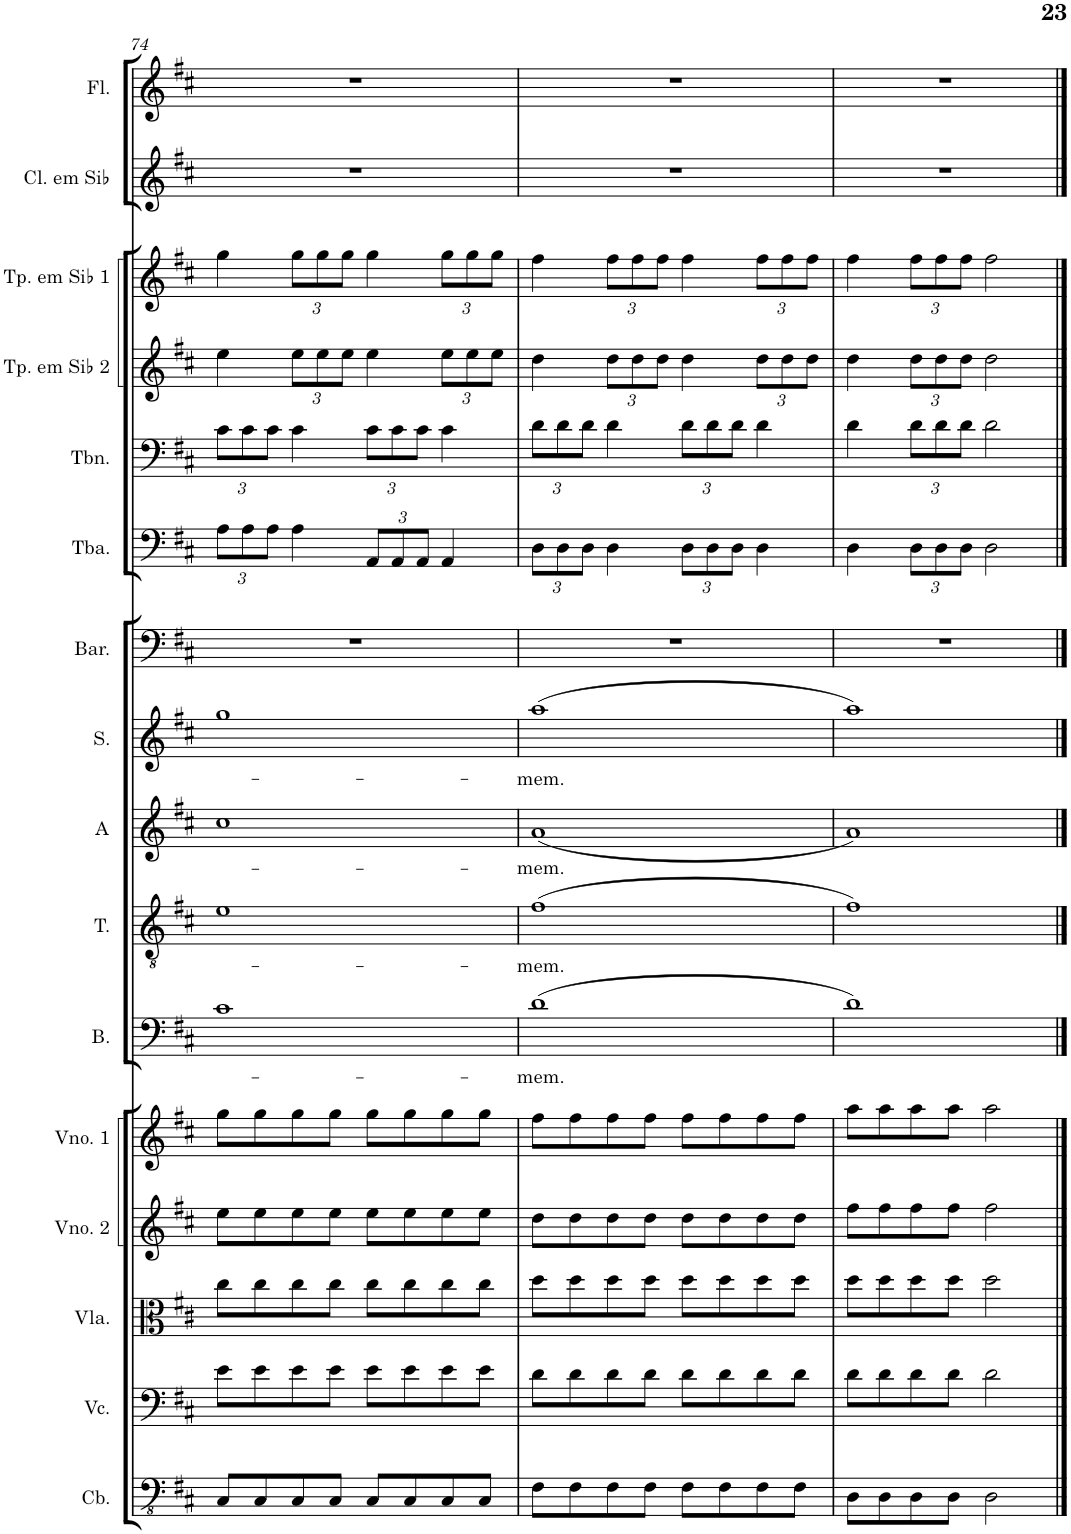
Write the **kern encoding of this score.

**kern	**kern	**kern	**kern	**kern	**kern	**text	**kern	**text	**kern	**text	**kern	**text	**kern	**kern	**kern	**kern	**kern	**kern	**kern
*part16	*part15	*part14	*part13	*part12	*part11	*part11	*part10	*part10	*part9	*part9	*part8	*part8	*part7	*part6	*part5	*part4	*part3	*part2	*part1
*staff16	*staff15	*staff14	*staff13	*staff12	*staff11	*staff11	*staff10	*staff10	*staff9	*staff9	*staff8	*staff8	*staff7	*staff6	*staff5	*staff4	*staff3	*staff2	*staff1
*I"Contrabaixo	*I"Violoncelo	*I"Viola	*I"Violino 2	*I"Violino 1	*I"Baixo	*	*I"Tenor	*	*I"Alto	*	*I"Soprano	*	*I"Barítono	*I"Tuba	*I"Trombone	*I"Tromp2  Sib	*I"Tromp Sib 1	*I"Clar Sib	*I"Flauta T.
*I'Cb.	*I'Vc.	*I'Vla.	*I'Vno. 2	*I'Vno. 1	*I'B.	*	*I'T.	*	*I'A	*	*I'S.	*	*I'Bar.	*I'Tba.	*I'Tbn.	*	*	*	*I'Fl.
!!LO:PB:g=z
*clefFv4	*clefF4	*clefC3	*clefG2	*clefG2	*clefF4	*	*clefGv2	*	*clefG2	*	*clefG2	*	*clefF4	*clefF4	*clefF4	*clefG2	*clefG2	*clefG2	*clefG2
*Trd7c12	*	*	*	*	*	*	*	*	*	*	*	*	*	*	*	*Trd1c2	*Trd1c2	*Trd1c2	*
*k[f#c#]	*k[f#c#]	*k[f#c#]	*k[f#c#]	*k[f#c#]	*k[f#c#]	*	*k[f#c#]	*	*k[f#c#]	*	*k[f#c#]	*	*k[f#c#]	*k[f#c#]	*k[f#c#]	*k[f#c#]	*k[f#c#]	*k[f#c#]	*k[f#c#]
*M4/4	*M4/4	*M4/4	*M4/4	*M4/4	*M4/4	*	*M4/4	*	*M4/4	*	*M4/4	*	*M4/4	*M4/4	*M4/4	*M4/4	*M4/4	*M4/4	*M4/4
*	*	*	*	*	*	*	*	*	*	*	*	*	*	*Xbrackettup	*Xbrackettup	*	*	*	*
=74	=74	=74	=74	=74	=74	=74	=74	=74	=74	=74	=74	=74	=74	=74	=74	=74	=74	=74	=74
8CC#/L	8e\L	8cc#\L	8ee\L	8gg\L	1c#	.	1e	.	1cc#	.	1gg	.	1r	12A\L	12c#\L	4ee\	4gg\	1r	1r
.	.	.	.	.	.	.	.	.	.	.	.	.	.	12A\	12c#\	.	.	.	.
8CC#/	8e\	8cc#\	8ee\	8gg\	.	.	.	.	.	.	.	.	.	.	.	.	.	.	.
.	.	.	.	.	.	.	.	.	.	.	.	.	.	12A\J	12c#\J	.	.	.	.
*	*	*	*	*	*	*	*	*	*	*	*	*	*	*	*	*Xbrackettup	*Xbrackettup	*	*
8CC#/	8e\	8cc#\	8ee\	8gg\	.	.	.	.	.	.	.	.	.	4A\	4c#\	12ee\L	12gg\L	.	.
.	.	.	.	.	.	.	.	.	.	.	.	.	.	.	.	12ee\	12gg\	.	.
8CC#/J	8e\J	8cc#\J	8ee\J	8gg\J	.	.	.	.	.	.	.	.	.	.	.	.	.	.	.
.	.	.	.	.	.	.	.	.	.	.	.	.	.	.	.	12ee\J	12gg\J	.	.
8CC#/L	8e\L	8cc#\L	8ee\L	8gg\L	.	.	.	.	.	.	.	.	.	12AA/L	12c#\L	4ee\	4gg\	.	.
.	.	.	.	.	.	.	.	.	.	.	.	.	.	12AA/	12c#\	.	.	.	.
8CC#/	8e\	8cc#\	8ee\	8gg\	.	.	.	.	.	.	.	.	.	.	.	.	.	.	.
.	.	.	.	.	.	.	.	.	.	.	.	.	.	12AA/J	12c#\J	.	.	.	.
8CC#/	8e\	8cc#\	8ee\	8gg\	.	.	.	.	.	.	.	.	.	4AA/	4c#\	12ee\L	12gg\L	.	.
.	.	.	.	.	.	.	.	.	.	.	.	.	.	.	.	12ee\	12gg\	.	.
8CC#/J	8e\J	8cc#\J	8ee\J	8gg\J	.	.	.	.	.	.	.	.	.	.	.	.	.	.	.
.	.	.	.	.	.	.	.	.	.	.	.	.	.	.	.	12ee\J	12gg\J	.	.
=75	=75	=75	=75	=75	=75	=75	=75	=75	=75	=75	=75	=75	=75	=75	=75	=75	=75	=75	=75
!	!	!	!	!	!	!LO:LY:b	!	!LO:LY:b	!	!LO:LY:b	!	!LO:LY:b	!	!	!	!	!	!	!
8FF#\L	8d\L	8dd\L	8dd\L	8ff#\L	(1d	-mem.	(1f#	-mem.	(1a	-mem.	(1aa	-mem.	1r	12D\L	12d\L	4dd\	4ff#\	1r	1r
.	.	.	.	.	.	.	.	.	.	.	.	.	.	12D\	12d\	.	.	.	.
8FF#\	8d\	8dd\	8dd\	8ff#\	.	.	.	.	.	.	.	.	.	.	.	.	.	.	.
.	.	.	.	.	.	.	.	.	.	.	.	.	.	12D\J	12d\J	.	.	.	.
8FF#\	8d\	8dd\	8dd\	8ff#\	.	.	.	.	.	.	.	.	.	4D\	4d\	12dd\L	12ff#\L	.	.
.	.	.	.	.	.	.	.	.	.	.	.	.	.	.	.	12dd\	12ff#\	.	.
8FF#\J	8d\J	8dd\J	8dd\J	8ff#\J	.	.	.	.	.	.	.	.	.	.	.	.	.	.	.
.	.	.	.	.	.	.	.	.	.	.	.	.	.	.	.	12dd\J	12ff#\J	.	.
8FF#\L	8d\L	8dd\L	8dd\L	8ff#\L	.	.	.	.	.	.	.	.	.	12D\L	12d\L	4dd\	4ff#\	.	.
.	.	.	.	.	.	.	.	.	.	.	.	.	.	12D\	12d\	.	.	.	.
8FF#\	8d\	8dd\	8dd\	8ff#\	.	.	.	.	.	.	.	.	.	.	.	.	.	.	.
.	.	.	.	.	.	.	.	.	.	.	.	.	.	12D\J	12d\J	.	.	.	.
8FF#\	8d\	8dd\	8dd\	8ff#\	.	.	.	.	.	.	.	.	.	4D\	4d\	12dd\L	12ff#\L	.	.
.	.	.	.	.	.	.	.	.	.	.	.	.	.	.	.	12dd\	12ff#\	.	.
8FF#\J	8d\J	8dd\J	8dd\J	8ff#\J	.	.	.	.	.	.	.	.	.	.	.	.	.	.	.
.	.	.	.	.	.	.	.	.	.	.	.	.	.	.	.	12dd\J	12ff#\J	.	.
=76	=76	=76	=76	=76	=76	=76	=76	=76	=76	=76	=76	=76	=76	=76	=76	=76	=76	=76	=76
8DD\L	8d\L	8dd\L	8ff#\L	8aa\L	1d)	.	1f#)	.	1a)	.	1aa)	.	1r	4D\	4d\	4dd\	4ff#\	1r	1r
8DD\	8d\	8dd\	8ff#\	8aa\	.	.	.	.	.	.	.	.	.	.	.	.	.	.	.
8DD\	8d\	8dd\	8ff#\	8aa\	.	.	.	.	.	.	.	.	.	12D\L	12d\L	12dd\L	12ff#\L	.	.
.	.	.	.	.	.	.	.	.	.	.	.	.	.	12D\	12d\	12dd\	12ff#\	.	.
8DD\J	8d\J	8dd\J	8ff#\J	8aa\J	.	.	.	.	.	.	.	.	.	.	.	.	.	.	.
.	.	.	.	.	.	.	.	.	.	.	.	.	.	12D\J	12d\J	12dd\J	12ff#\J	.	.
2DD\	2d\	2dd\	2ff#\	2aa\	.	.	.	.	.	.	.	.	.	2D\	2d\	2dd\	2ff#\	.	.
==	==	==	==	==	==	==	==	==	==	==	==	==	==	==	==	==	==	==	==
*-	*-	*-	*-	*-	*-	*-	*-	*-	*-	*-	*-	*-	*-	*-	*-	*-	*-	*-	*-
